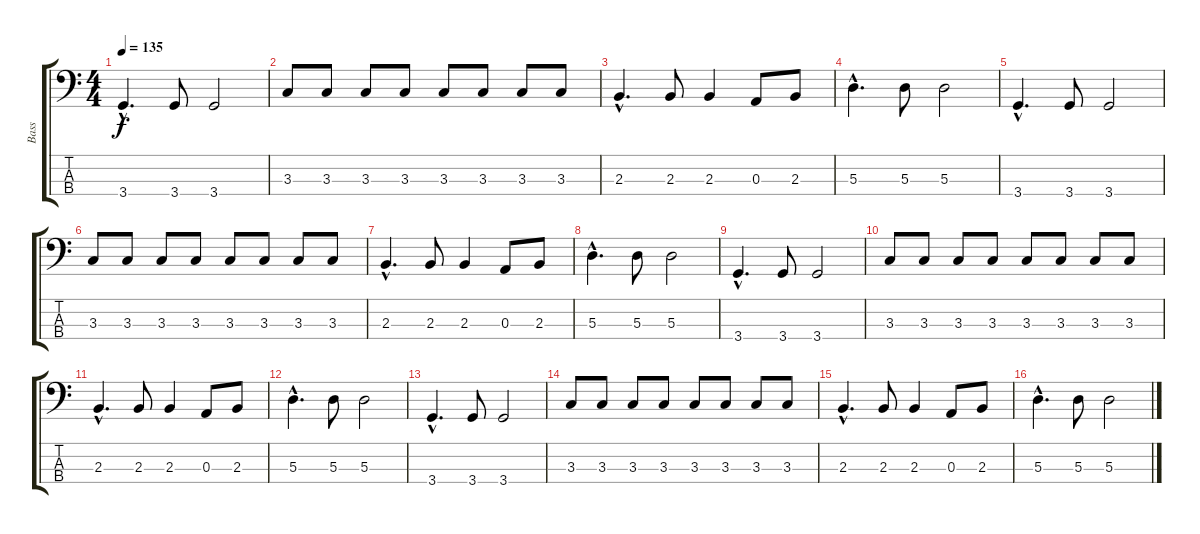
\track ("Bass" "Bass") {instrument electricbassfinger}
\staff {score tabs}
\tuning (G2 D2 A1 E1) {hide}
\ts (4 4)
\tempo 135
\clef f4
\ks c
3.4{hac}.4{d dy f} 3.4.8 3.4.2 |
3.3.8 3.3.8 3.3.8 3.3.8 3.3.8 3.3.8 3.3.8 3.3.8 |
2.3{hac}.4{d} 2.3.8 2.3.4 0.3.8 2.3.8 |
5.3{hac}.4{d} 5.3.8 5.3.2 |
3.4{hac}.4{d} 3.4.8 3.4.2 |
3.3.8 3.3.8 3.3.8 3.3.8 3.3.8 3.3.8 3.3.8 3.3.8 |
2.3{hac}.4{d} 2.3.8 2.3.4 0.3.8 2.3.8 |
5.3{hac}.4{d} 5.3.8 5.3.2 |
3.4{hac}.4{d} 3.4.8 3.4.2 |
3.3.8 3.3.8 3.3.8 3.3.8 3.3.8 3.3.8 3.3.8 3.3.8 |
2.3{hac}.4{d} 2.3.8 2.3.4 0.3.8 2.3.8 |
5.3{hac}.4{d} 5.3.8 5.3.2 |
3.4{hac}.4{d} 3.4.8 3.4.2 |
3.3.8 3.3.8 3.3.8 3.3.8 3.3.8 3.3.8 3.3.8 3.3.8 |
2.3{hac}.4{d} 2.3.8 2.3.4 0.3.8 2.3.8 |
5.3{hac}.4{d} 5.3.8 5.3.2
